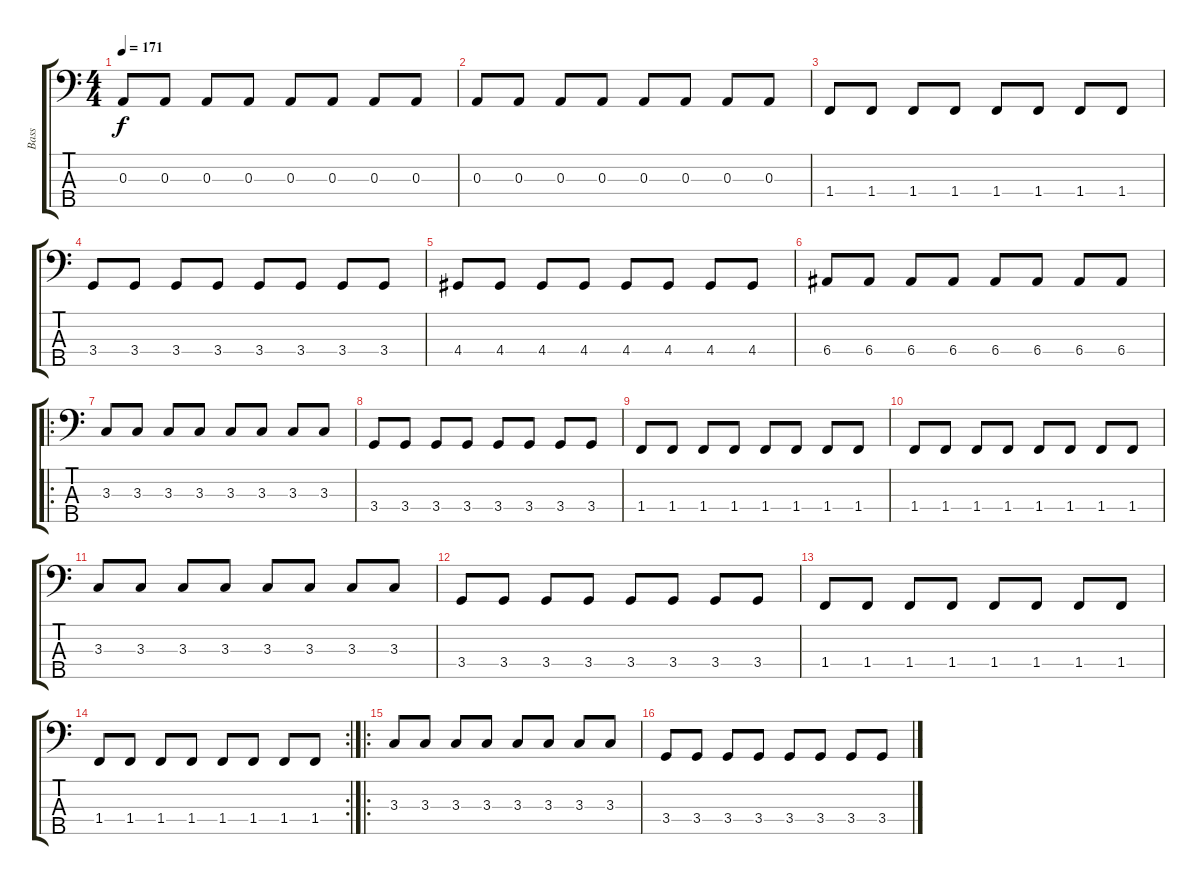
\track ("Bass" "Bass") {instrument electricbasspick}
\staff {score tabs}
\tuning (G2 D2 A1 E1 B0) {hide}
\ts (4 4)
\tempo 171
\clef f4
\ks c
0.3.8{dy f} 0.3.8 0.3.8 0.3.8 0.3.8 0.3.8 0.3.8 0.3.8 |
0.3.8 0.3.8 0.3.8 0.3.8 0.3.8 0.3.8 0.3.8 0.3.8 |
1.4.8 1.4.8 1.4.8 1.4.8 1.4.8 1.4.8 1.4.8 1.4.8 |
3.4.8 3.4.8 3.4.8 3.4.8 3.4.8 3.4.8 3.4.8 3.4.8 |
4.4.8 4.4.8 4.4.8 4.4.8 4.4.8 4.4.8 4.4.8 4.4.8 |
6.4.8 6.4.8 6.4.8 6.4.8 6.4.8 6.4.8 6.4.8 6.4.8 |
\ro
3.3.8 3.3.8 3.3.8 3.3.8 3.3.8 3.3.8 3.3.8 3.3.8 |
3.4.8 3.4.8 3.4.8 3.4.8 3.4.8 3.4.8 3.4.8 3.4.8 |
1.4.8 1.4.8 1.4.8 1.4.8 1.4.8 1.4.8 1.4.8 1.4.8 |
1.4.8 1.4.8 1.4.8 1.4.8 1.4.8 1.4.8 1.4.8 1.4.8 |
3.3.8 3.3.8 3.3.8 3.3.8 3.3.8 3.3.8 3.3.8 3.3.8 |
3.4.8 3.4.8 3.4.8 3.4.8 3.4.8 3.4.8 3.4.8 3.4.8 |
1.4.8 1.4.8 1.4.8 1.4.8 1.4.8 1.4.8 1.4.8 1.4.8 |
\rc 2
1.4.8 1.4.8 1.4.8 1.4.8 1.4.8 1.4.8 1.4.8 1.4.8 |
\ro
3.3.8 3.3.8 3.3.8 3.3.8 3.3.8 3.3.8 3.3.8 3.3.8 |
3.4.8 3.4.8 3.4.8 3.4.8 3.4.8 3.4.8 3.4.8 3.4.8
